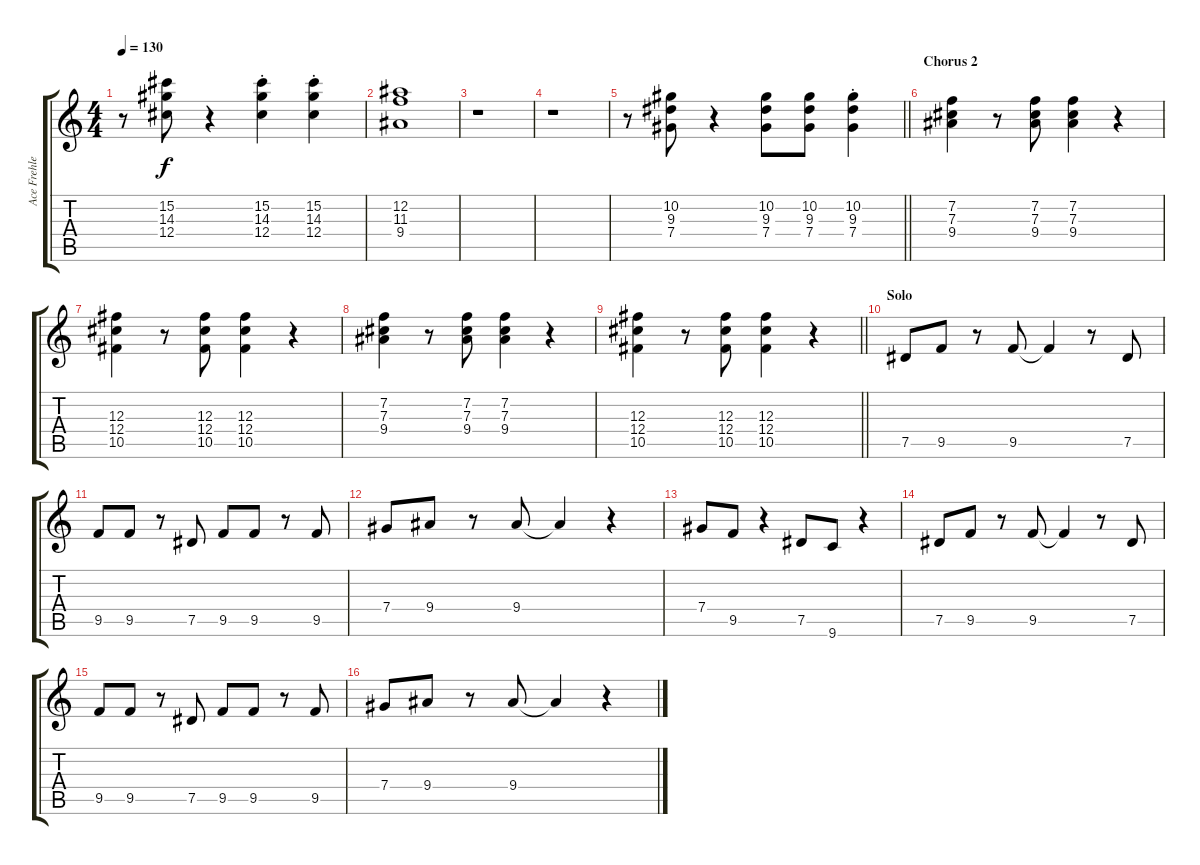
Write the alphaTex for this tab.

\track ("Ace Frehley" "Ace Frehle") {instrument distortionguitar}
\staff {score tabs}
\tuning (Eb4 Bb3 Gb3 Db3 Ab2 Eb2) {hide}
\ts (4 4)
\tempo 130
\clef g2
\ks c
r.8{dy f} (15.2 14.3 12.4).8 r.4 (15.2{st} 14.3{st} 12.4{st}).4 (15.2{st} 14.3{st} 12.4{st}).4 |
(12.2 11.3 9.4).1 |
r.1 |
r.1 |
\barLineRight lightlight
r.8 (10.2 9.3 7.4).8 r.4 (10.2 9.3 7.4).8 (10.2 9.3 7.4).8 (10.2{st} 9.3{st} 7.4{st}).4 |
\section ("" "Chorus 2")
(7.2 7.3 9.4).4 r.8 (7.2 7.3 9.4).8 (7.2 7.3 9.4).4 r.4 |
(12.3 12.4 10.5).4 r.8 (12.3 12.4 10.5).8 (12.3 12.4 10.5).4 r.4 |
(7.2 7.3 9.4).4 r.8 (7.2 7.3 9.4).8 (7.2 7.3 9.4).4 r.4 |
\barLineRight lightlight
(12.3 12.4 10.5).4 r.8 (12.3 12.4 10.5).8 (12.3 12.4 10.5).4 r.4 |
\section ("" "Solo")
7.5.8 9.5.8 r.8 9.5.8 9.5{t}.4 r.8 7.5.8 |
9.5.8 9.5.8 r.8 7.5.8 9.5.8 9.5.8 r.8 9.5.8 |
7.4.8 9.4.8 r.8 9.4.8 9.4{t}.4 r.4 |
7.4.8 9.5.8 r.4 7.5.8 9.6.8 r.4 |
7.5.8 9.5.8 r.8 9.5.8 9.5{t}.4 r.8 7.5.8 |
9.5.8 9.5.8 r.8 7.5.8 9.5.8 9.5.8 r.8 9.5.8 |
7.4.8 9.4.8 r.8 9.4.8 9.4{t}.4 r.4
